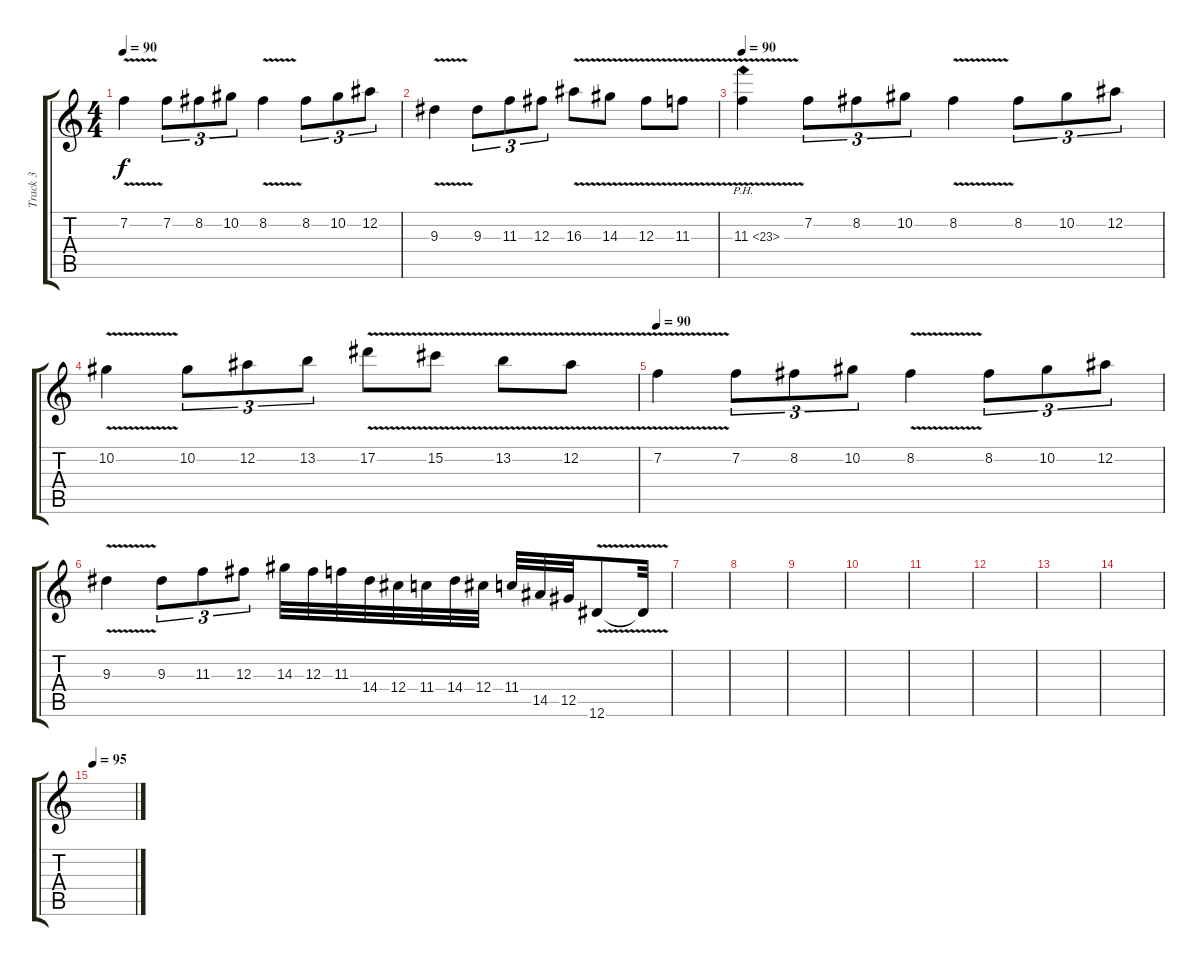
\track ("Track 3" "Track 3") {instrument distortionguitar}
\staff {score tabs}
\tuning (Eb4 Bb3 Gb3 Db3 Ab2 Eb2) {hide}
\ts (4 4)
\tempo 90
\clef g2
\ks c
7.2{v}.4{dy f} 7.2.8{tu (3 2)} 8.2.8{tu (3 2)} 10.2.8{tu (3 2)} 8.2{v}.4 8.2.8{tu (3 2)} 10.2.8{tu (3 2)} 12.2.8{tu (3 2)} |
9.3{v}.4 9.3.8{tu (3 2)} 11.3.8{tu (3 2)} 12.3.8{tu (3 2)} 16.3{v}.8 14.3{v}.8 12.3{v}.8 11.3{v}.8 |
\tempo 90
11.3{ph 12 v}.4 7.2.8{tu (3 2)} 8.2.8{tu (3 2)} 10.2.8{tu (3 2)} 8.2{v}.4 8.2.8{tu (3 2)} 10.2.8{tu (3 2)} 12.2.8{tu (3 2)} |
10.2{v}.4 10.2.8{tu (3 2)} 12.2.8{tu (3 2)} 13.2.8{tu (3 2)} 17.2{v}.8 15.2{v}.8 13.2{v}.8 12.2{v}.8 |
\tempo 90
7.2{v}.4 7.2.8{tu (3 2)} 8.2.8{tu (3 2)} 10.2.8{tu (3 2)} 8.2{v}.4 8.2.8{tu (3 2)} 10.2.8{tu (3 2)} 12.2.8{tu (3 2)} |
9.3{v}.4 9.3.8{tu (3 2)} 11.3.8{tu (3 2)} 12.3.8{tu (3 2)} 14.3.32 12.3.32 11.3.32 14.4.32 12.4.32 11.4.32 14.4.32 12.4.32 11.4.32 14.5.32 12.5.32 12.6{v}.8 12.6{t}.32 |
|
|
|
|
|
|
|
|
\tempo 95
